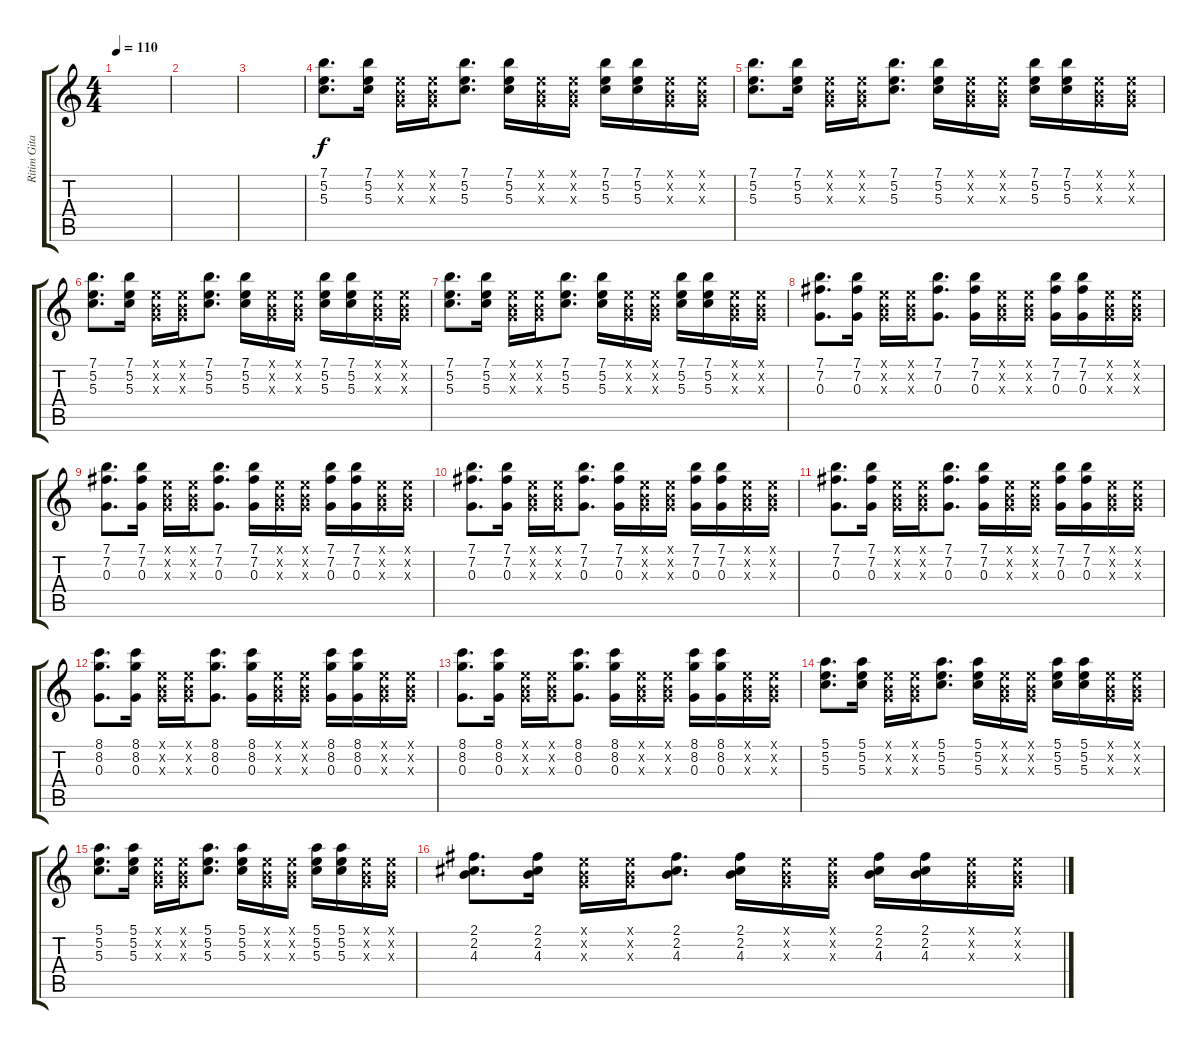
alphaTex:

\track ("Ritim Gitar (soloda)" "Ritim Gita") {instrument electricguitarclean}
\staff {score tabs}
\tuning (E4 B3 G3 D3 A2 E2) {hide}
\ts (4 4)
\tempo 110
\clef g2
\ks c
|
|
|
(7.1 5.2 5.3).8{d} (7.1 5.2 5.3).16 (0.1{x} 0.2{x} 0.3{x}).16 (0.1{x} 0.2{x} 0.3{x}).16 (7.1 5.2 5.3).8{d} (7.1 5.2 5.3).16 (0.1{x} 0.2{x} 0.3{x}).16 (0.1{x} 0.2{x} 0.3{x}).16 (7.1 5.2 5.3).16 (7.1 5.2 5.3).16 (0.1{x} 0.2{x} 0.3{x}).16 (0.1{x} 0.2{x} 0.3{x}).16 |
(7.1 5.2 5.3).8{d} (7.1 5.2 5.3).16 (0.1{x} 0.2{x} 0.3{x}).16 (0.1{x} 0.2{x} 0.3{x}).16 (7.1 5.2 5.3).8{d} (7.1 5.2 5.3).16 (0.1{x} 0.2{x} 0.3{x}).16 (0.1{x} 0.2{x} 0.3{x}).16 (7.1 5.2 5.3).16 (7.1 5.2 5.3).16 (0.1{x} 0.2{x} 0.3{x}).16 (0.1{x} 0.2{x} 0.3{x}).16 |
(7.1 5.2 5.3).8{d} (7.1 5.2 5.3).16 (0.1{x} 0.2{x} 0.3{x}).16 (0.1{x} 0.2{x} 0.3{x}).16 (7.1 5.2 5.3).8{d} (7.1 5.2 5.3).16 (0.1{x} 0.2{x} 0.3{x}).16 (0.1{x} 0.2{x} 0.3{x}).16 (7.1 5.2 5.3).16 (7.1 5.2 5.3).16 (0.1{x} 0.2{x} 0.3{x}).16 (0.1{x} 0.2{x} 0.3{x}).16 |
(7.1 5.2 5.3).8{d} (7.1 5.2 5.3).16 (0.1{x} 0.2{x} 0.3{x}).16 (0.1{x} 0.2{x} 0.3{x}).16 (7.1 5.2 5.3).8{d} (7.1 5.2 5.3).16 (0.1{x} 0.2{x} 0.3{x}).16 (0.1{x} 0.2{x} 0.3{x}).16 (7.1 5.2 5.3).16 (7.1 5.2 5.3).16 (0.1{x} 0.2{x} 0.3{x}).16 (0.1{x} 0.2{x} 0.3{x}).16 |
(7.1 7.2 0.3).8{d} (7.1 7.2 0.3).16 (0.1{x} 0.2{x} 0.3{x}).16 (0.1{x} 0.2{x} 0.3{x}).16 (7.1 7.2 0.3).8{d} (7.1 7.2 0.3).16 (0.1{x} 0.2{x} 0.3{x}).16 (0.1{x} 0.2{x} 0.3{x}).16 (7.1 7.2 0.3).16 (7.1 7.2 0.3).16 (0.1{x} 0.2{x} 0.3{x}).16 (0.1{x} 0.2{x} 0.3{x}).16 |
(7.1 7.2 0.3).8{d} (7.1 7.2 0.3).16 (0.1{x} 0.2{x} 0.3{x}).16 (0.1{x} 0.2{x} 0.3{x}).16 (7.1 7.2 0.3).8{d} (7.1 7.2 0.3).16 (0.1{x} 0.2{x} 0.3{x}).16 (0.1{x} 0.2{x} 0.3{x}).16 (7.1 7.2 0.3).16 (7.1 7.2 0.3).16 (0.1{x} 0.2{x} 0.3{x}).16 (0.1{x} 0.2{x} 0.3{x}).16 |
(7.1 7.2 0.3).8{d} (7.1 7.2 0.3).16 (0.1{x} 0.2{x} 0.3{x}).16 (0.1{x} 0.2{x} 0.3{x}).16 (7.1 7.2 0.3).8{d} (7.1 7.2 0.3).16 (0.1{x} 0.2{x} 0.3{x}).16 (0.1{x} 0.2{x} 0.3{x}).16 (7.1 7.2 0.3).16 (7.1 7.2 0.3).16 (0.1{x} 0.2{x} 0.3{x}).16 (0.1{x} 0.2{x} 0.3{x}).16 |
(7.1 7.2 0.3).8{d} (7.1 7.2 0.3).16 (0.1{x} 0.2{x} 0.3{x}).16 (0.1{x} 0.2{x} 0.3{x}).16 (7.1 7.2 0.3).8{d} (7.1 7.2 0.3).16 (0.1{x} 0.2{x} 0.3{x}).16 (0.1{x} 0.2{x} 0.3{x}).16 (7.1 7.2 0.3).16 (7.1 7.2 0.3).16 (0.1{x} 0.2{x} 0.3{x}).16 (0.1{x} 0.2{x} 0.3{x}).16 |
(8.1 8.2 0.3).8{d} (8.1 8.2 0.3).16 (0.1{x} 0.2{x} 0.3{x}).16 (0.1{x} 0.2{x} 0.3{x}).16 (8.1 8.2 0.3).8{d} (8.1 8.2 0.3).16 (0.1{x} 0.2{x} 0.3{x}).16 (0.1{x} 0.2{x} 0.3{x}).16 (8.1 8.2 0.3).16 (8.1 8.2 0.3).16 (0.1{x} 0.2{x} 0.3{x}).16 (0.1{x} 0.2{x} 0.3{x}).16 |
(8.1 8.2 0.3).8{d} (8.1 8.2 0.3).16 (0.1{x} 0.2{x} 0.3{x}).16 (0.1{x} 0.2{x} 0.3{x}).16 (8.1 8.2 0.3).8{d} (8.1 8.2 0.3).16 (0.1{x} 0.2{x} 0.3{x}).16 (0.1{x} 0.2{x} 0.3{x}).16 (8.1 8.2 0.3).16 (8.1 8.2 0.3).16 (0.1{x} 0.2{x} 0.3{x}).16 (0.1{x} 0.2{x} 0.3{x}).16 |
(5.1 5.2 5.3).8{d} (5.1 5.2 5.3).16 (0.1{x} 0.2{x} 0.3{x}).16 (0.1{x} 0.2{x} 0.3{x}).16 (5.1 5.2 5.3).8{d} (5.1 5.2 5.3).16 (0.1{x} 0.2{x} 0.3{x}).16 (0.1{x} 0.2{x} 0.3{x}).16 (5.1 5.2 5.3).16 (5.1 5.2 5.3).16 (0.1{x} 0.2{x} 0.3{x}).16 (0.1{x} 0.2{x} 0.3{x}).16 |
(5.1 5.2 5.3).8{d} (5.1 5.2 5.3).16 (0.1{x} 0.2{x} 0.3{x}).16 (0.1{x} 0.2{x} 0.3{x}).16 (5.1 5.2 5.3).8{d} (5.1 5.2 5.3).16 (0.1{x} 0.2{x} 0.3{x}).16 (0.1{x} 0.2{x} 0.3{x}).16 (5.1 5.2 5.3).16 (5.1 5.2 5.3).16 (0.1{x} 0.2{x} 0.3{x}).16 (0.1{x} 0.2{x} 0.3{x}).16 |
(2.1 2.2 4.3).8{d} (2.1 2.2 4.3).16 (0.1{x} 0.2{x} 0.3{x}).16 (0.1{x} 0.2{x} 0.3{x}).16 (2.1 2.2 4.3).8{d} (2.1 2.2 4.3).16 (0.1{x} 0.2{x} 0.3{x}).16 (0.1{x} 0.2{x} 0.3{x}).16 (2.1 2.2 4.3).16 (2.1 2.2 4.3).16 (0.1{x} 0.2{x} 0.3{x}).16 (0.1{x} 0.2{x} 0.3{x}).16
